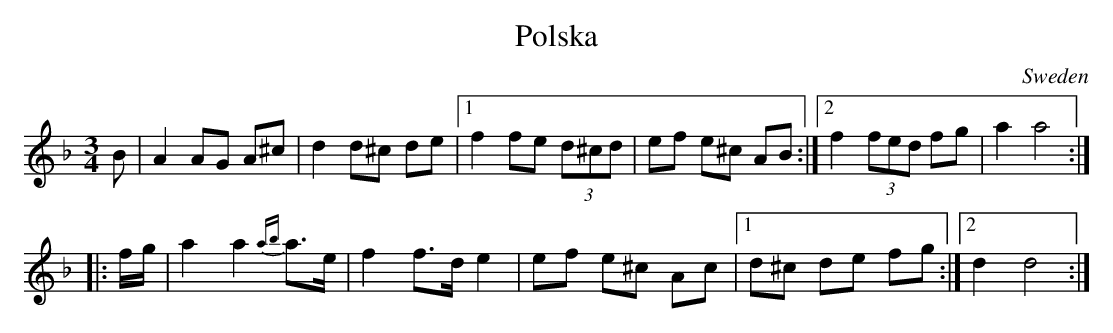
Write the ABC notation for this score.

X:1
T:Polska
O:Sweden
M:3/4
K:Dm
B| A2 AG A^c | d2 d^c de \
|1 f2 fe (3d^cd | ef e^c AB :|2 \
f2 (3fed fg| a2 a4 :|
|:f/g/ |\
a2 a2 {ab}a>e | f2 f>d e2 | ef e^c Ac \
|1 d^c de fg :|2 d2 d4 :|
